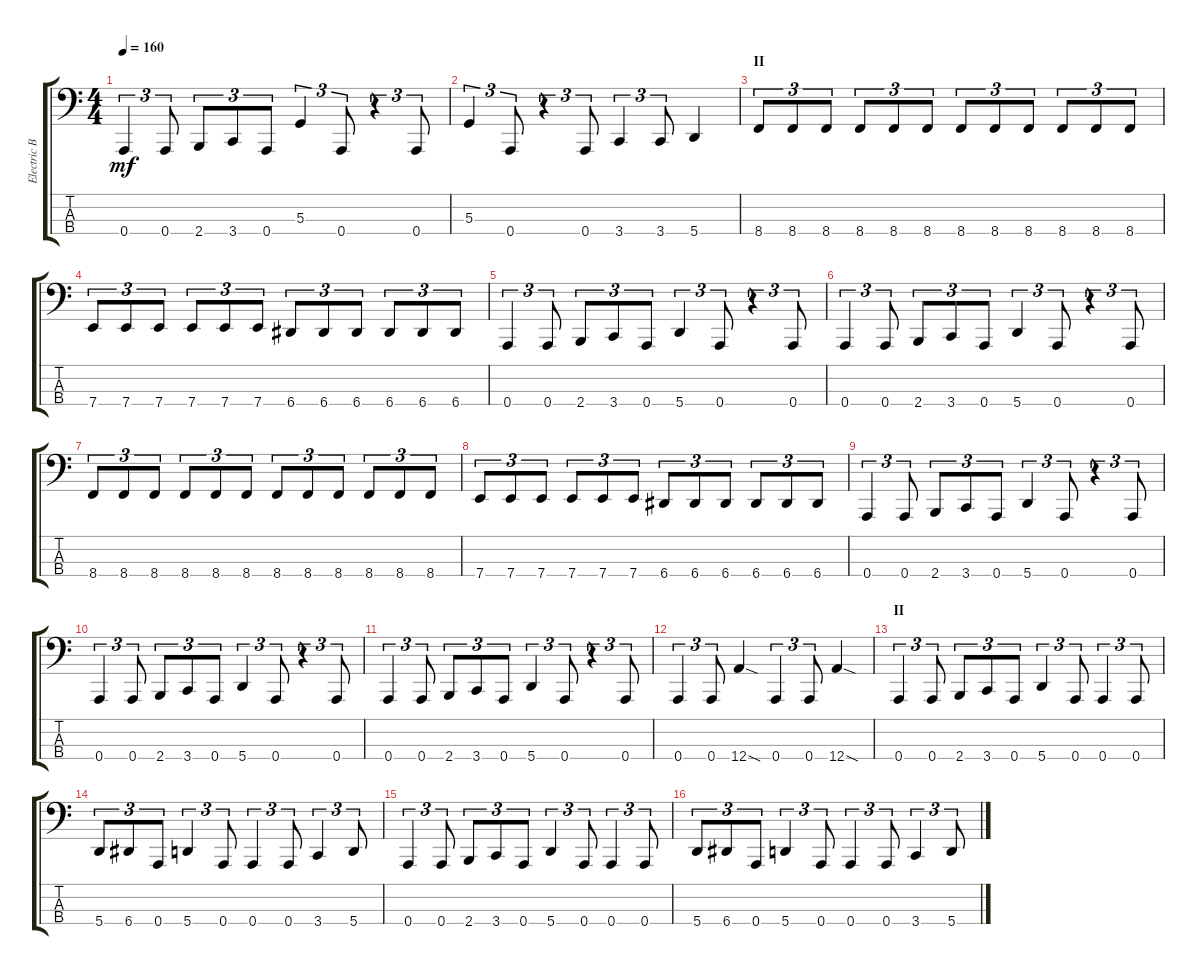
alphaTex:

\track ("Electric Bass <REITA>" "Electric B") {instrument electricbassfinger}
\staff {score tabs}
\tuning (C2 G1 D1 A0) {hide}
\ts (4 4)
\tempo 160
\clef f4
\ks c
0.4.4{tu (3 2) dy mf} 0.4.8{tu (3 2)} 2.4.8{tu (3 2)} 3.4.8{tu (3 2)} 0.4.8{tu (3 2)} 5.3.4{tu (3 2)} 0.4.8{tu (3 2)} r.4{tu (3 2)} 0.4.8{tu (3 2)} |
5.3.4{tu (3 2)} 0.4.8{tu (3 2)} r.4{tu (3 2)} 0.4.8{tu (3 2)} 3.4.4{tu (3 2)} 3.4.8{tu (3 2)} 5.4.4 |
\section ("" "II")
8.4.8{tu (3 2)} 8.4.8{tu (3 2)} 8.4.8{tu (3 2)} 8.4.8{tu (3 2)} 8.4.8{tu (3 2)} 8.4.8{tu (3 2)} 8.4.8{tu (3 2)} 8.4.8{tu (3 2)} 8.4.8{tu (3 2)} 8.4.8{tu (3 2)} 8.4.8{tu (3 2)} 8.4.8{tu (3 2)} |
7.4.8{tu (3 2)} 7.4.8{tu (3 2)} 7.4.8{tu (3 2)} 7.4.8{tu (3 2)} 7.4.8{tu (3 2)} 7.4.8{tu (3 2)} 6.4.8{tu (3 2)} 6.4.8{tu (3 2)} 6.4.8{tu (3 2)} 6.4.8{tu (3 2)} 6.4.8{tu (3 2)} 6.4.8{tu (3 2)} |
0.4.4{tu (3 2)} 0.4.8{tu (3 2)} 2.4.8{tu (3 2)} 3.4.8{tu (3 2)} 0.4.8{tu (3 2)} 5.4.4{tu (3 2)} 0.4.8{tu (3 2)} r.4{tu (3 2)} 0.4.8{tu (3 2)} |
0.4.4{tu (3 2)} 0.4.8{tu (3 2)} 2.4.8{tu (3 2)} 3.4.8{tu (3 2)} 0.4.8{tu (3 2)} 5.4.4{tu (3 2)} 0.4.8{tu (3 2)} r.4{tu (3 2)} 0.4.8{tu (3 2)} |
8.4.8{tu (3 2)} 8.4.8{tu (3 2)} 8.4.8{tu (3 2)} 8.4.8{tu (3 2)} 8.4.8{tu (3 2)} 8.4.8{tu (3 2)} 8.4.8{tu (3 2)} 8.4.8{tu (3 2)} 8.4.8{tu (3 2)} 8.4.8{tu (3 2)} 8.4.8{tu (3 2)} 8.4.8{tu (3 2)} |
7.4.8{tu (3 2)} 7.4.8{tu (3 2)} 7.4.8{tu (3 2)} 7.4.8{tu (3 2)} 7.4.8{tu (3 2)} 7.4.8{tu (3 2)} 6.4.8{tu (3 2)} 6.4.8{tu (3 2)} 6.4.8{tu (3 2)} 6.4.8{tu (3 2)} 6.4.8{tu (3 2)} 6.4.8{tu (3 2)} |
0.4.4{tu (3 2)} 0.4.8{tu (3 2)} 2.4.8{tu (3 2)} 3.4.8{tu (3 2)} 0.4.8{tu (3 2)} 5.4.4{tu (3 2)} 0.4.8{tu (3 2)} r.4{tu (3 2)} 0.4.8{tu (3 2)} |
0.4.4{tu (3 2)} 0.4.8{tu (3 2)} 2.4.8{tu (3 2)} 3.4.8{tu (3 2)} 0.4.8{tu (3 2)} 5.4.4{tu (3 2)} 0.4.8{tu (3 2)} r.4{tu (3 2)} 0.4.8{tu (3 2)} |
0.4.4{tu (3 2)} 0.4.8{tu (3 2)} 2.4.8{tu (3 2)} 3.4.8{tu (3 2)} 0.4.8{tu (3 2)} 5.4.4{tu (3 2)} 0.4.8{tu (3 2)} r.4{tu (3 2)} 0.4.8{tu (3 2)} |
0.4.4{tu (3 2)} 0.4.8{tu (3 2)} 12.4{sod}.4 0.4.4{tu (3 2)} 0.4.8{tu (3 2)} 12.4{sod}.4 |
\section ("" "II")
0.4.4{tu (3 2)} 0.4.8{tu (3 2)} 2.4.8{tu (3 2)} 3.4.8{tu (3 2)} 0.4.8{tu (3 2)} 5.4.4{tu (3 2)} 0.4.8{tu (3 2)} 0.4.4{tu (3 2)} 0.4.8{tu (3 2)} |
5.4.8{tu (3 2)} 6.4.8{tu (3 2)} 0.4.8{tu (3 2)} 5.4.4{tu (3 2)} 0.4.8{tu (3 2)} 0.4.4{tu (3 2)} 0.4.8{tu (3 2)} 3.4.4{tu (3 2)} 5.4.8{tu (3 2)} |
0.4.4{tu (3 2)} 0.4.8{tu (3 2)} 2.4.8{tu (3 2)} 3.4.8{tu (3 2)} 0.4.8{tu (3 2)} 5.4.4{tu (3 2)} 0.4.8{tu (3 2)} 0.4.4{tu (3 2)} 0.4.8{tu (3 2)} |
5.4.8{tu (3 2)} 6.4.8{tu (3 2)} 0.4.8{tu (3 2)} 5.4.4{tu (3 2)} 0.4.8{tu (3 2)} 0.4.4{tu (3 2)} 0.4.8{tu (3 2)} 3.4.4{tu (3 2)} 5.4.8{tu (3 2)}
